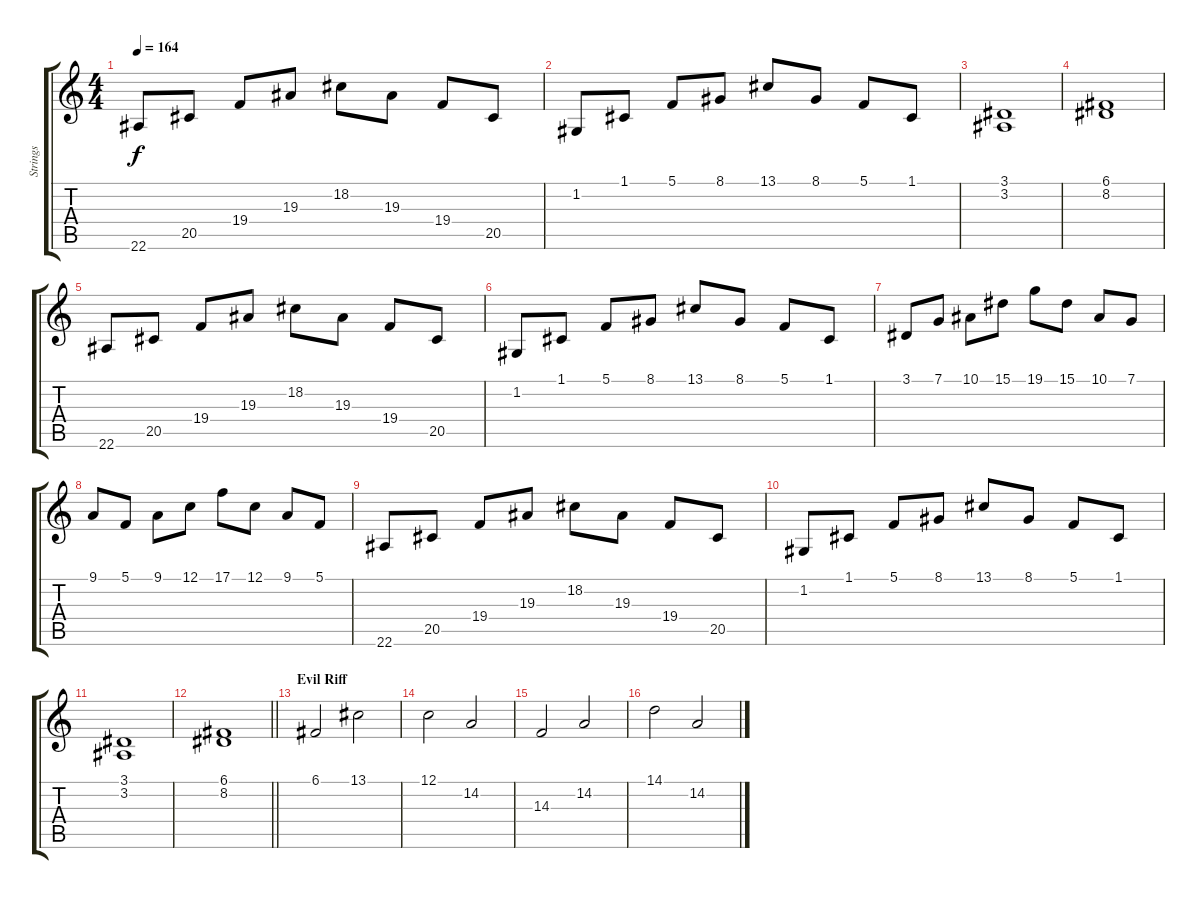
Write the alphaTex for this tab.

\track ("Strings" "Strings") {instrument stringensemble1}
\staff {score tabs}
\tuning (C4 G3 Eb3 Bb2 F2 C2) {hide}
\ts (4 4)
\tempo 164
\clef g2
\ks c
22.6.8{dy f} 20.5.8 19.4.8 19.3.8 18.2.8 19.3.8 19.4.8 20.5.8 |
1.2.8 1.1.8 5.1.8 8.1.8 13.1.8 8.1.8 5.1.8 1.1.8 |
(3.1 3.2).1 |
(6.1 8.2).1 |
22.6.8 20.5.8 19.4.8 19.3.8 18.2.8 19.3.8 19.4.8 20.5.8 |
1.2.8 1.1.8 5.1.8 8.1.8 13.1.8 8.1.8 5.1.8 1.1.8 |
3.1.8 7.1.8 10.1.8 15.1.8 19.1.8 15.1.8 10.1.8 7.1.8 |
9.1.8 5.1.8 9.1.8 12.1.8 17.1.8 12.1.8 9.1.8 5.1.8 |
22.6.8 20.5.8 19.4.8 19.3.8 18.2.8 19.3.8 19.4.8 20.5.8 |
1.2.8 1.1.8 5.1.8 8.1.8 13.1.8 8.1.8 5.1.8 1.1.8 |
(3.1 3.2).1 |
\barLineRight lightlight
(6.1 8.2).1 |
\section ("" "Evil Riff")
6.1.2 13.1.2 |
12.1.2 14.2.2 |
14.3.2 14.2.2 |
14.1.2 14.2.2
